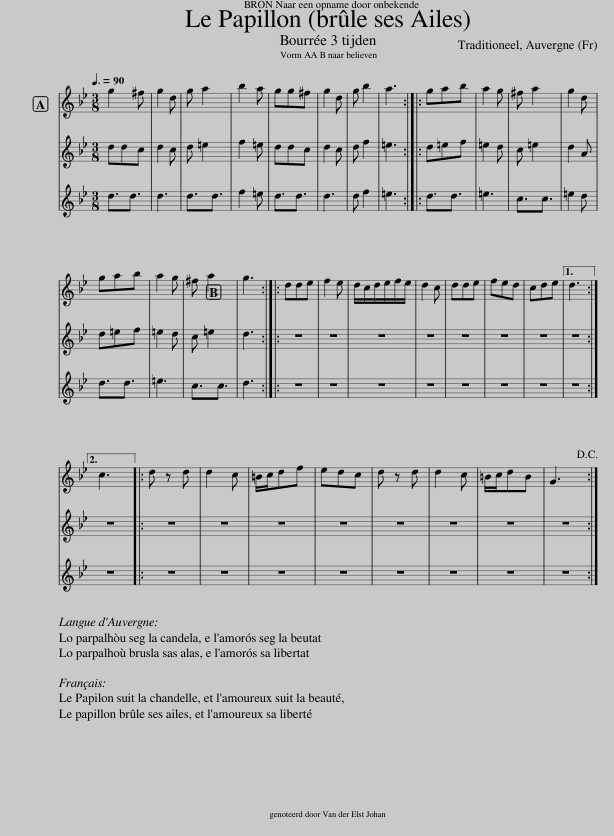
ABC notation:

X:1
%%score 1 2 3
L:1/8
Q:3/8=90
M:3/8
I:linebreak $
K:Bb
V:1 treble
V:2 treble
V:3 treble
V:1
 g2 ^f | g2 d | g a2 | b2 a | gg^f | %5
 g2 d | g b2 | a3 :: gab | a2 g | %10
 ^f a2 | g2 d |$ gab | a2 g | ^f a2 | %15
 g3 :: dde | f2 e | d/c/d/e/f/e/ | d2 c | %20
 dde | fed | cde |1 d3 :|2$ c3 |: %25
 d z d | d2 c | =B/c/df | edc | d z d | %30
 d2 c | =B/c/dB | G3!D.C.! :| %33
V:2
 ddc | d2 c | d =e2 | f2 =e | ddc | %5
 d2 c | d f2 | =e3 :: d=ef | =e2 d | %10
 c =e2 | d2 A |$ d=ef | =e2 d | c =e2 | %15
 d3 :: z3 | z3 | z3 | z3 | %20
 z3 | z3 | z3 |1 z3 :|2$ z3 |: %25
 z3 | z3 | z3 | z3 | z3 | %30
 z3 | z3 | z3 :| %33
V:3
 d3/2d3/2 | d3 | d3/2d3/2 | f2 =e | d3/2d3/2 | %5
 d3 | d f2 | =e3 :: d3/2d3/2 | =e3 | %10
 c3/2c3/2 | =e2 d |$ d3/2d3/2 | =e3 | c3/2c3/2 | %15
 d3 :: z3 | z3 | z3 | z3 | %20
 z3 | z3 | z3 |1 z3 :|2$ z3 |: %25
 z3 | z3 | z3 | z3 | z3 | %30
 z3 | z3 | z3 :| %33
